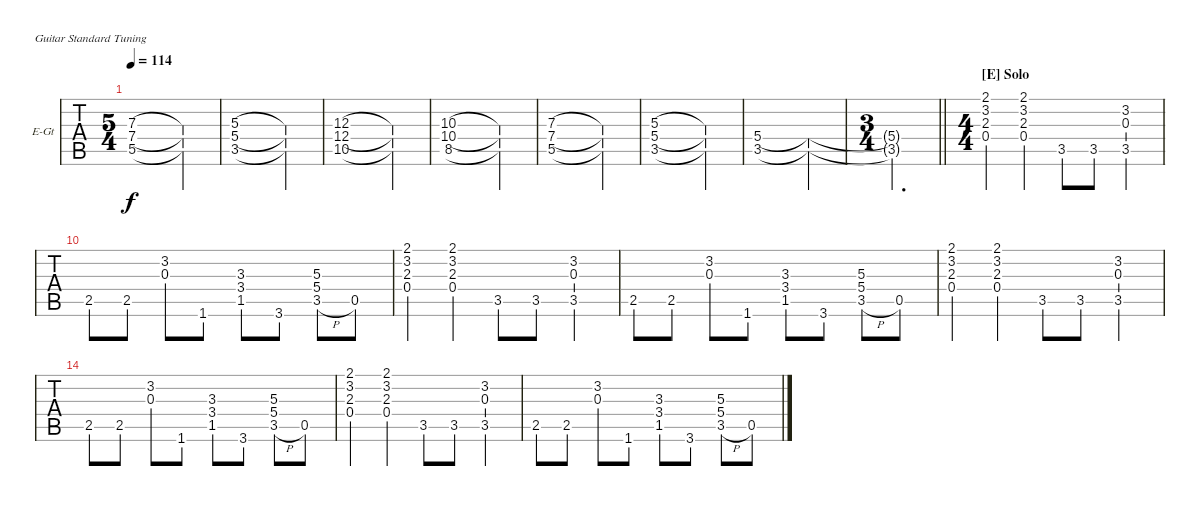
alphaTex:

\bracketExtendMode nobrackets
\firstSystemTrackNameOrientation horizontal
\otherSystemsTrackNameOrientation horizontal
\defaultBarNumberDisplay FirstOfSystem
\track ("Rhythm" "E-Gt") {instrument overdrivenguitar}
\staff {tabs}
\tuning (E4 B3 G3 D3 A2 E2)
\ts (5 4)
\tempo 114
\clef g2
\ks c
(7.3 7.4 5.5).1{dy f} (7.3{t} 7.4{t} 5.5{t}).4 |
(5.3 5.4 3.5).1 (5.3{t} 5.4{t} 3.5{t}).4 |
(12.3 12.4 10.5).1 (12.3{t} 12.4{t} 10.5{t}).4 |
(10.3 10.4 8.5).1 (10.3{t} 10.4{t} 8.5{t}).4 |
(7.3 7.4 5.5).1 (7.3{t} 7.4{t} 5.5{t}).4 |
(5.3 5.4 3.5).1 (5.3{t} 5.4{t} 3.5{t}).4 |
(5.4 3.5).1 (5.4{t} 3.5{t}).4 |
\ts (3 4)
\barLineRight lightlight
(5.4{t} 3.5{t}).2{d} |
\ts (4 4)
\section ("E" "Solo")
(2.1 3.2 2.3 0.4).4 (2.1 3.2 2.3 0.4).4 3.5.8 3.5.8 (3.2 0.3 3.5).4 |
2.5.8 2.5.8 (3.2 0.3).8 1.6.8 (3.3 3.4 1.5).8 3.6.8 (5.3 5.4 3.5{h}).8 0.5.8 |
(2.1 3.2 2.3 0.4).4 (2.1 3.2 2.3 0.4).4 3.5.8 3.5.8 (3.2 0.3 3.5).4 |
2.5.8 2.5.8 (3.2 0.3).8 1.6.8 (3.3 3.4 1.5).8 3.6.8 (5.3 5.4 3.5{h}).8 0.5.8 |
(2.1 3.2 2.3 0.4).4 (2.1 3.2 2.3 0.4).4 3.5.8 3.5.8 (3.2 0.3 3.5).4 |
2.5.8 2.5.8 (3.2 0.3).8 1.6.8 (3.3 3.4 1.5).8 3.6.8 (5.3 5.4 3.5{h}).8 0.5.8 |
(2.1 3.2 2.3 0.4).4 (2.1 3.2 2.3 0.4).4 3.5.8 3.5.8 (3.2 0.3 3.5).4 |
2.5.8 2.5.8 (3.2 0.3).8 1.6.8 (3.3 3.4 1.5).8 3.6.8 (5.3 5.4 3.5{h}).8 0.5.8
